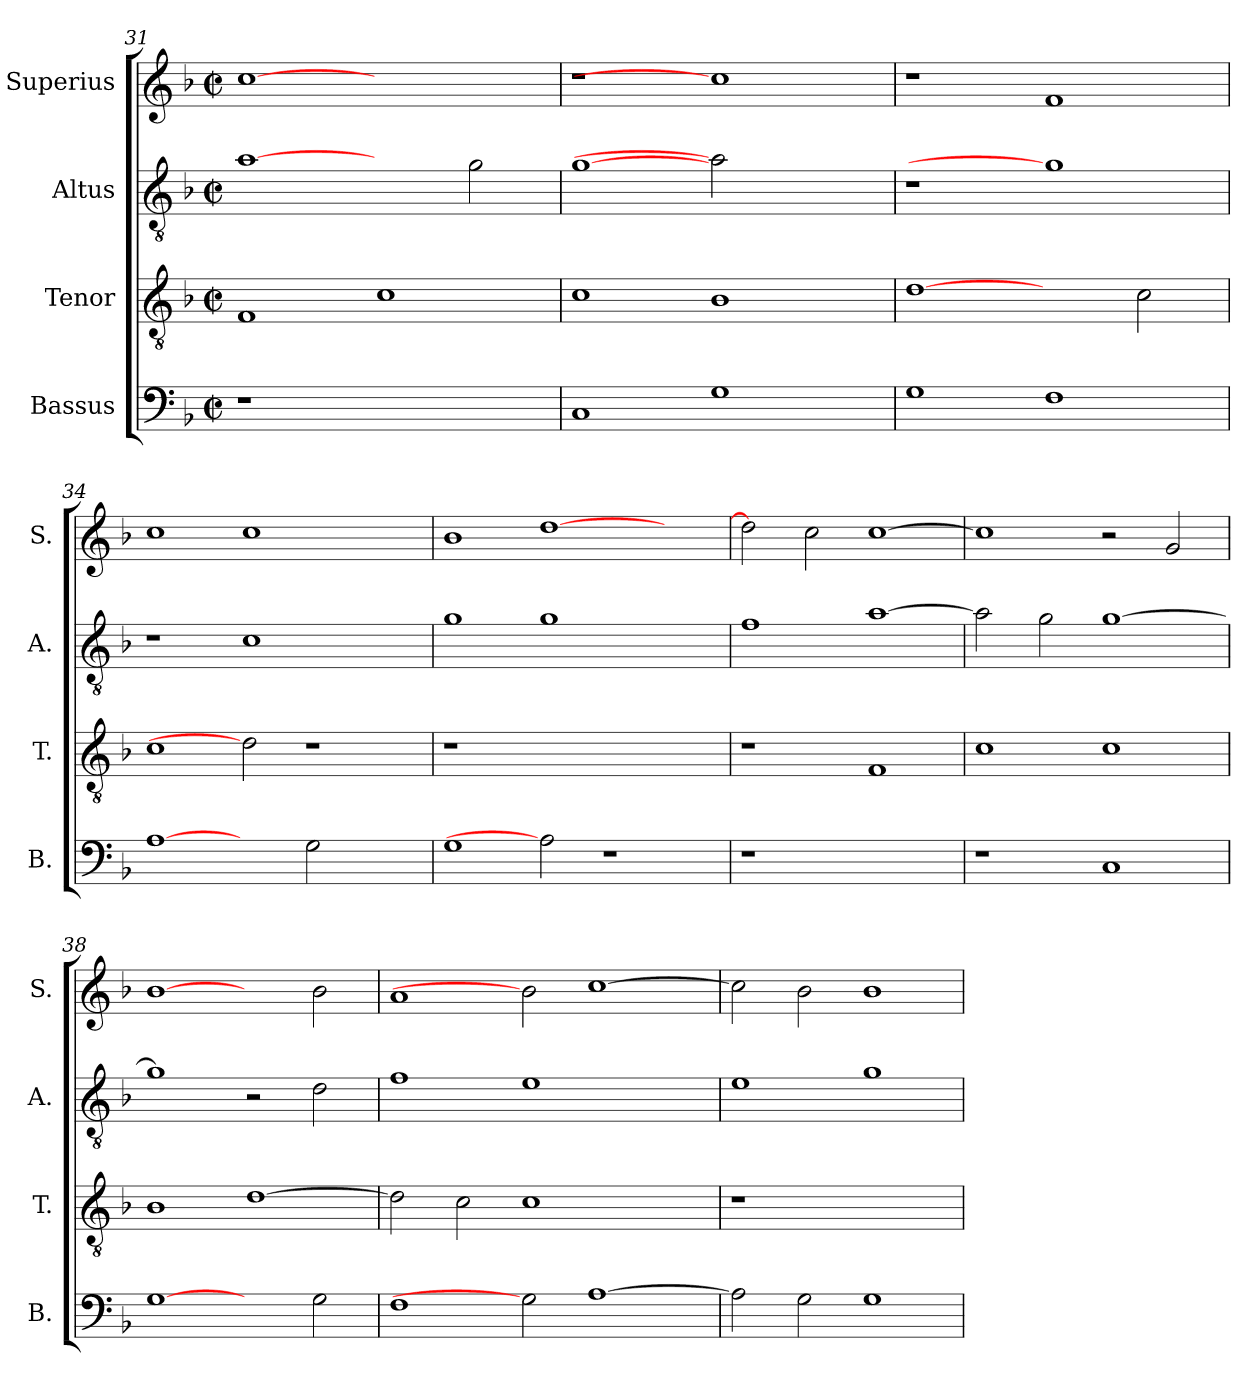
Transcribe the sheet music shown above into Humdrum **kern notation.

**kern	**kern	**kern	**kern
*part4	*part3	*part2	*part1
*staff4	*staff3	*staff2	*staff1
*I"Bassus	*I"Tenor	*I"Altus	*I"Superius
*I'B.	*I'T.	*I'A.	*I'S.
*clefF4	*clefGv2	*clefGv2	*clefG2
*	*ITrd7c12	*ITrd7c12	*
*k[b-]	*k[b-]	*k[b-]	*k[b-]
*F:	*F:	*F:	*F:
*M2/2	*M2/2	*M2/2	*M2/2
*met(c|)	*met(c|)	*met(c|)	*met(c|)
=31	=31	=31	=31
!LO:N:vis=1	!	!	!
1r	1FFi	[1Ai	[1cci
1ryy	1Ci	2ryy	1ryy
.	.	2Gi\	.
=32	=32	=32	=32
!	!	!	!LO:N:vis=1
1Ci	1Ci	[1Gi	1r
1Gi	1BB-i	2Ai]	1cci]
.	.	2ryy	.
=33	=33	=33	=33
!	!	!LO:N:vis=1	!
1Gi	[1Di	1r	1r
1Fi	2ryy	1Gi]	1fi
.	2Ci\	.	.
!!LO:PB:g=z
=34	=34	=34	=34
[1Ai	1Ci	1r	1cci
2ryy	2Di]	1Ci	1cci
2Gi\	1r	.	.
2ryy	.	2ryy	2ryy
=35	=35	=35	=35
!	!LO:N:vis=1	!	!
1Gi	1r	1Gi	1b-i
2Ai]	1.ryy	1Gi	[>1ddi
1r	.	.	.
.	.	2ryy	2ryy
=36	=36	=36	=36
!LO:N:vis=1	!	!	!
1r	1r	1Fi	2ddi\]
.	.	.	2cci\
1ryy	1FFi	[>1Ai	[>1cci
=37	=37	=37	=37
1r	1Ci	2Ai\]	1cci]
.	.	2Gi\	.
1Ci	1Ci	[>1Gi	2r
.	.	.	2gi/
=38	=38	=38	=38
[1Gi	1BB-i	1Gi]	[1b-i
2ryy	[>1Di	2r	2ryy
2Gi\	.	2Di\	2b-i\
=39	=39	=39	=39
1Fi	2Di\]	1Fi	1ai
.	2Ci\	.	.
2Gi]	1Ci	1Ei	2b-i]
[>1Ai	.	.	[>1cci
.	2ryy	2ryy	.
!!LO:LB:g=z
=40	=40	=40	=40
!	!LO:N:vis=1	!	!
2Ai\]	1r	1Ei	2cci\]
2Gi\	.	.	2b-i\
1Gi	1ryy	1Gi	1b-i
=	=	=	=
*-	*-	*-	*-
